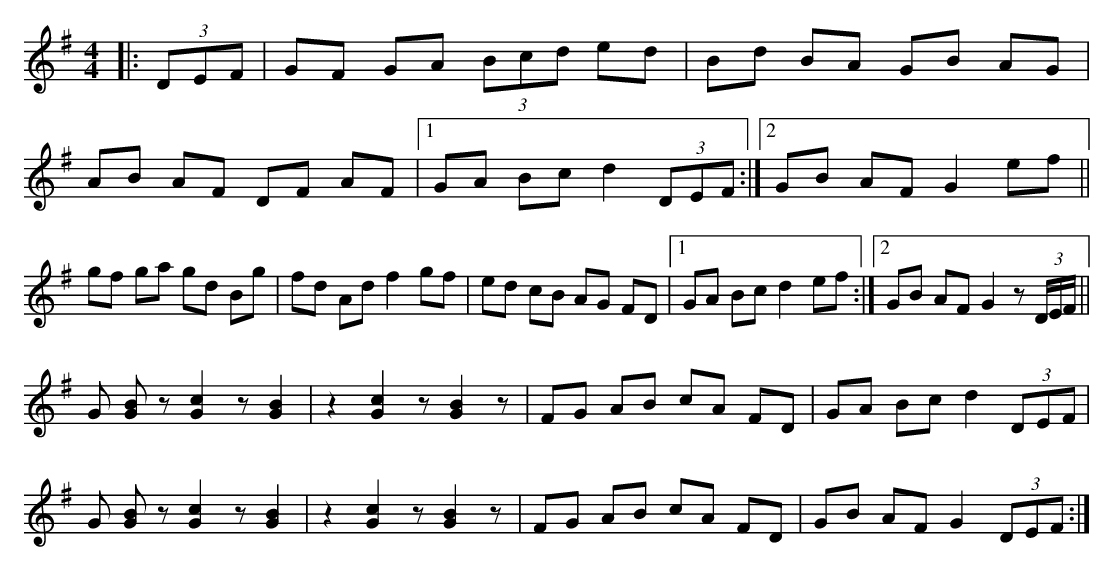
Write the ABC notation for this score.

X:1
M:4/4
K:G
|:(3DEF|GF GA (3Bcd ed|Bd BA GB AG|
AB AF DF AF|1 GA Bc d2 (3DEF:|2 GB AF G2 ef||
gf ga gd Bg|fd Ad f2 gf|ed cB AG FD|1 GA Bc d2 ef:|2 GB AF G2 z (3D/E/F/||
G [BG] z [c2G2] z [B2G2]|z2 [c2G2] z [B2G2] z|FG AB cA FD|GA Bc d2 (3DEF|
G [BG] z [c2G2] z [B2G2]|z2 [c2G2] z [B2G2] z|FG AB cA FD|GB AF G2 (3DEF:|
